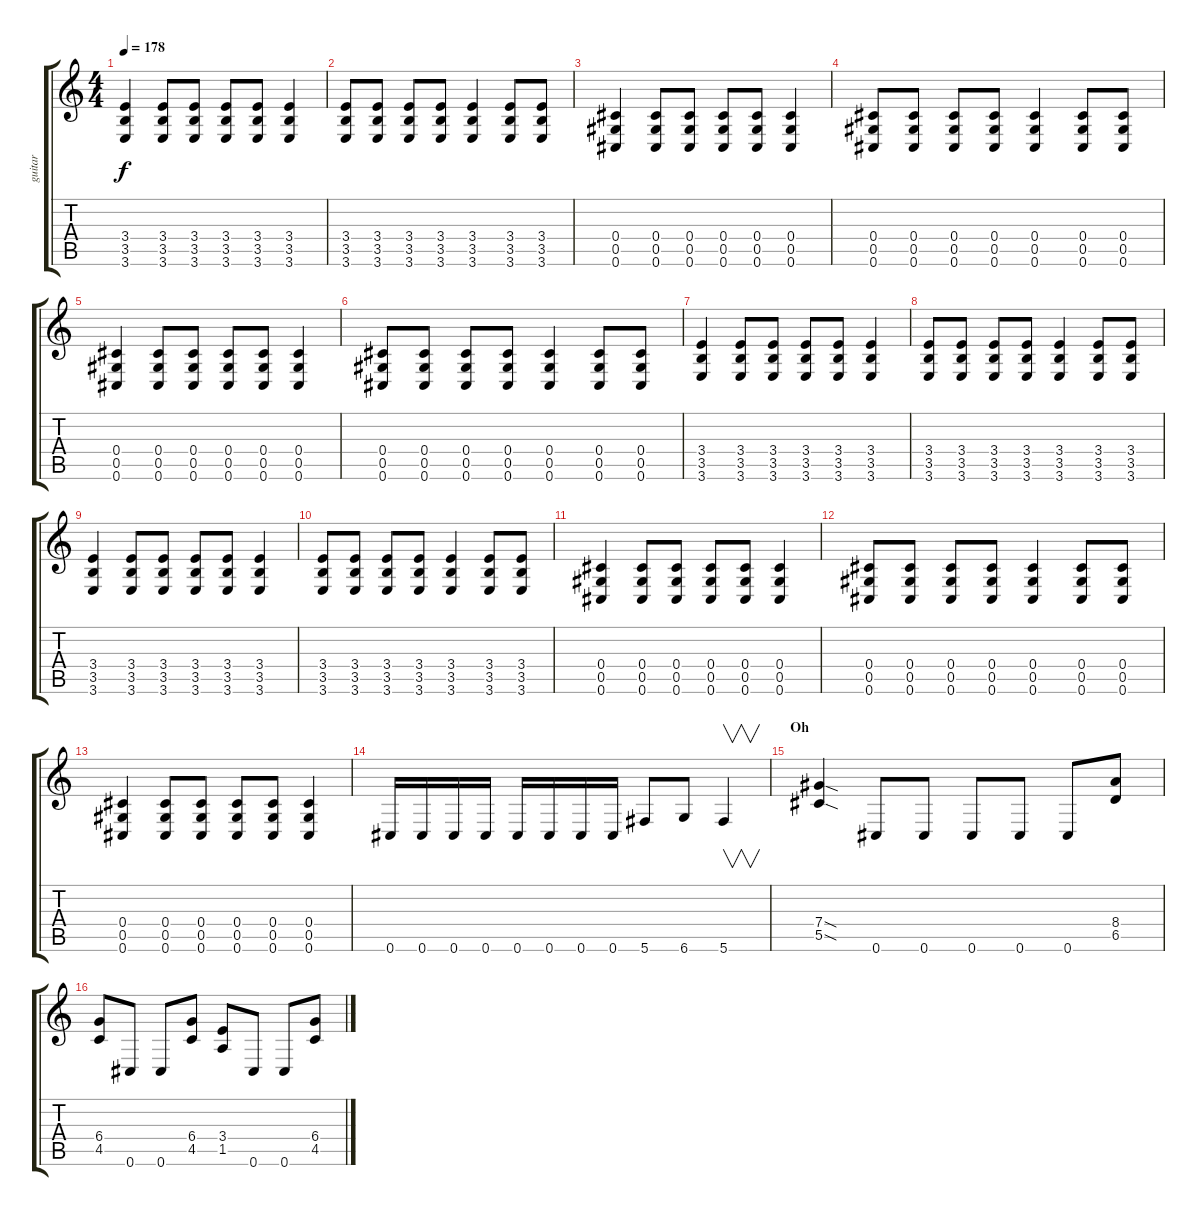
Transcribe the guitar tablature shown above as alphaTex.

\track ("guitar" "guitar") {instrument distortionguitar}
\staff {score tabs}
\tuning (Eb4 Bb3 Gb3 Db3 Ab2 Db2) {hide}
\ts (4 4)
\tempo 178
\clef g2
\ks c
(3.4 3.5 3.6).4{dy f} (3.4 3.5 3.6).8 (3.4 3.5 3.6).8 (3.4 3.5 3.6).8 (3.4 3.5 3.6).8 (3.4 3.5 3.6).4 |
(3.4 3.5 3.6).8 (3.4 3.5 3.6).8 (3.4 3.5 3.6).8 (3.4 3.5 3.6).8 (3.4 3.5 3.6).4 (3.4 3.5 3.6).8 (3.4 3.5 3.6).8 |
(0.4 0.5 0.6).4 (0.4 0.5 0.6).8 (0.4 0.5 0.6).8 (0.4 0.5 0.6).8 (0.4 0.5 0.6).8 (0.4 0.5 0.6).4 |
(0.4 0.5 0.6).8 (0.4 0.5 0.6).8 (0.4 0.5 0.6).8 (0.4 0.5 0.6).8 (0.4 0.5 0.6).4 (0.4 0.5 0.6).8 (0.4 0.5 0.6).8 |
(0.4 0.5 0.6).4 (0.4 0.5 0.6).8 (0.4 0.5 0.6).8 (0.4 0.5 0.6).8 (0.4 0.5 0.6).8 (0.4 0.5 0.6).4 |
(0.4 0.5 0.6).8 (0.4 0.5 0.6).8 (0.4 0.5 0.6).8 (0.4 0.5 0.6).8 (0.4 0.5 0.6).4 (0.4 0.5 0.6).8 (0.4 0.5 0.6).8 |
(3.4 3.5 3.6).4 (3.4 3.5 3.6).8 (3.4 3.5 3.6).8 (3.4 3.5 3.6).8 (3.4 3.5 3.6).8 (3.4 3.5 3.6).4 |
(3.4 3.5 3.6).8 (3.4 3.5 3.6).8 (3.4 3.5 3.6).8 (3.4 3.5 3.6).8 (3.4 3.5 3.6).4 (3.4 3.5 3.6).8 (3.4 3.5 3.6).8 |
(3.4 3.5 3.6).4 (3.4 3.5 3.6).8 (3.4 3.5 3.6).8 (3.4 3.5 3.6).8 (3.4 3.5 3.6).8 (3.4 3.5 3.6).4 |
(3.4 3.5 3.6).8 (3.4 3.5 3.6).8 (3.4 3.5 3.6).8 (3.4 3.5 3.6).8 (3.4 3.5 3.6).4 (3.4 3.5 3.6).8 (3.4 3.5 3.6).8 |
(0.4 0.5 0.6).4 (0.4 0.5 0.6).8 (0.4 0.5 0.6).8 (0.4 0.5 0.6).8 (0.4 0.5 0.6).8 (0.4 0.5 0.6).4 |
(0.4 0.5 0.6).8 (0.4 0.5 0.6).8 (0.4 0.5 0.6).8 (0.4 0.5 0.6).8 (0.4 0.5 0.6).4 (0.4 0.5 0.6).8 (0.4 0.5 0.6).8 |
(0.4 0.5 0.6).4 (0.4 0.5 0.6).8 (0.4 0.5 0.6).8 (0.4 0.5 0.6).8 (0.4 0.5 0.6).8 (0.4 0.5 0.6).4 |
0.6.16 0.6.16 0.6.16 0.6.16 0.6.16 0.6.16 0.6.16 0.6.16 5.6.8 6.6.8 5.6.4{v} |
\section ("" "Oh")
(7.4{sod} 5.5{sod}).4 0.6.8 0.6.8 0.6.8 0.6.8 0.6.8 (8.4 6.5).8 |
(6.4 4.5).8 0.6.8 0.6.8 (6.4 4.5).8 (3.4 1.5).8 0.6.8 0.6.8 (6.4 4.5).8
